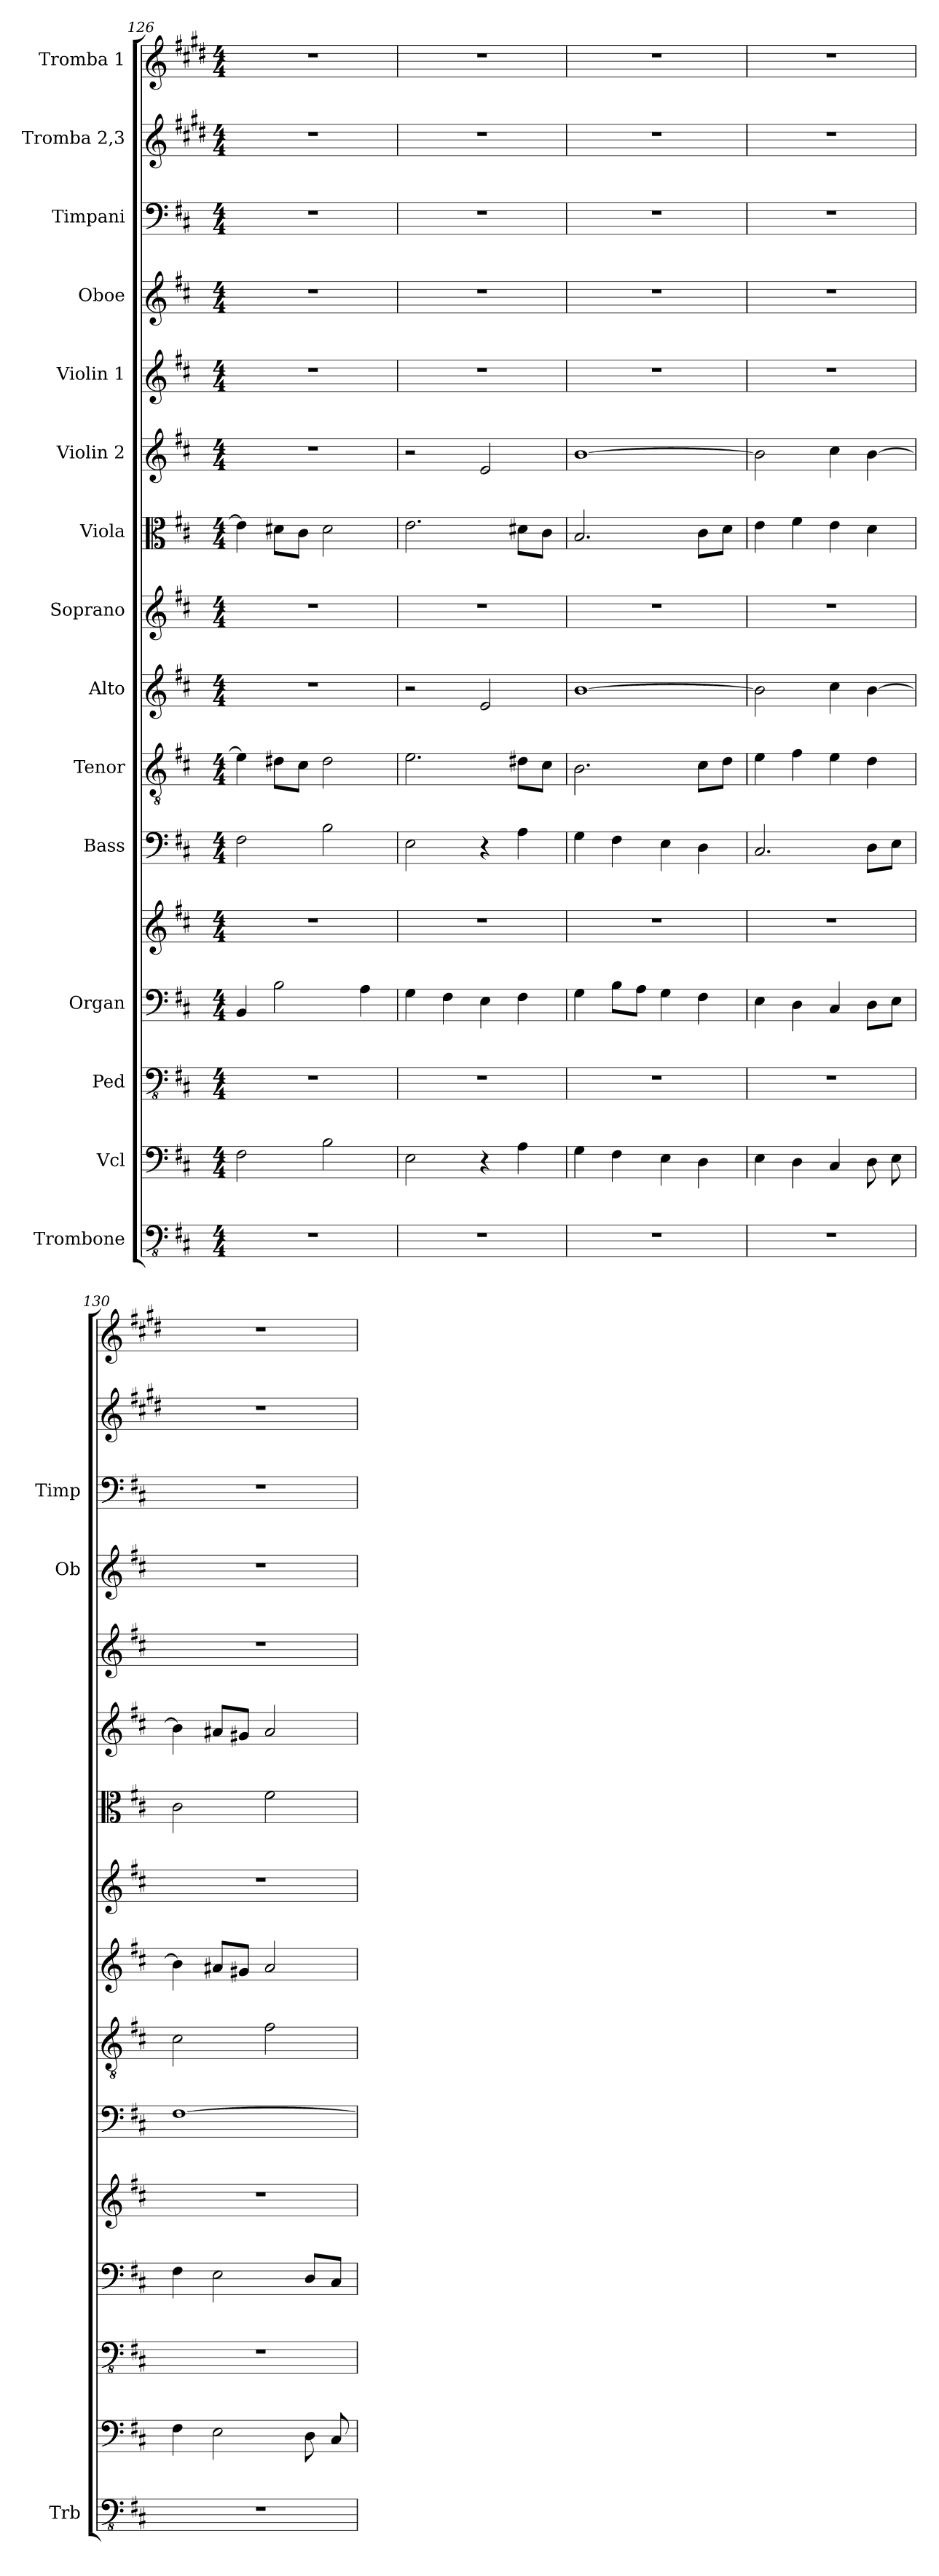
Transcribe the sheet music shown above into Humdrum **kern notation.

**kern	**kern	**kern	**kern	**kern	**kern	**kern	**kern	**kern	**kern	**kern	**kern	**kern	**kern	**kern	**kern
*part15	*part14	*part13	*part12	*part12	*part11	*part10	*part9	*part8	*part7	*part6	*part5	*part4	*part3	*part2	*part1
*staff16	*staff15	*staff14	*staff13	*staff12	*staff11	*staff10	*staff9	*staff8	*staff7	*staff6	*staff5	*staff4	*staff3	*staff2	*staff1
*I"Trombone	*I"Vcl	*I"Ped	*I"Organ	*	*I"Bass	*I"Tenor	*I"Alto	*I"Soprano	*I"Viola	*I"Violin 2	*I"Violin 1	*I"Oboe	*I"Timpani	*I"Tromba 2,3	*I"Tromba 1
*I'Trb	*	*	*	*	*	*	*	*	*	*	*	*I'Ob	*I'Timp	*	*
*clefFv4	*clefF4	*clefFv4	*clefF4	*clefG2	*clefF4	*clefGv2	*clefG2	*clefG2	*clefC3	*clefG2	*clefG2	*clefG2	*clefF4	*clefG2	*clefG2
*	*	*	*	*	*	*	*	*	*	*	*	*	*	*ITrd1c2	*ITrd1c2
*k[f#c#]	*k[f#c#]	*k[f#c#]	*k[f#c#]	*k[f#c#]	*k[f#c#]	*k[f#c#]	*k[f#c#]	*k[f#c#]	*k[f#c#]	*k[f#c#]	*k[f#c#]	*k[f#c#]	*k[f#c#]	*k[f#c#]	*k[f#c#]
*M4/4	*M4/4	*M4/4	*M4/4	*M4/4	*M4/4	*M4/4	*M4/4	*M4/4	*M4/4	*M4/4	*M4/4	*M4/4	*M4/4	*M4/4	*M4/4
=126	=126	=126	=126	=126	=126	=126	=126	=126	=126	=126	=126	=126	=126	=126	=126
1r	2F#\	1r	4BB/	1r	2F#\	4e\]	1r	1r	4e\]	1r	1r	1r	1r	1r	1r
.	.	.	2B\	.	.	8d#X\L	.	.	8d#X\L	.	.	.	.	.	.
.	.	.	.	.	.	8c#\J	.	.	8c#\J	.	.	.	.	.	.
.	2B\	.	.	.	2B\	2d#\	.	.	2d#\	.	.	.	.	.	.
.	.	.	4A\	.	.	.	.	.	.	.	.	.	.	.	.
=127	=127	=127	=127	=127	=127	=127	=127	=127	=127	=127	=127	=127	=127	=127	=127
1r	2E\	1r	4G\	1r	2E\	2.e\	2r	1r	2.e\	2r	1r	1r	1r	1r	1r
.	.	.	4F#\	.	.	.	.	.	.	.	.	.	.	.	.
.	4r	.	4E\	.	4r	.	2e/	.	.	2e/	.	.	.	.	.
.	4A\	.	4F#\	.	4A\	8d#X\L	.	.	8d#X\L	.	.	.	.	.	.
.	.	.	.	.	.	8c#\J	.	.	8c#\J	.	.	.	.	.	.
=128	=128	=128	=128	=128	=128	=128	=128	=128	=128	=128	=128	=128	=128	=128	=128
1r	4G\	1r	4G\	1r	4G\	2.B\	[1b	1r	2.B/	[1b	1r	1r	1r	1r	1r
.	4F#\	.	8B\L	.	4F#\	.	.	.	.	.	.	.	.	.	.
.	.	.	8A\J	.	.	.	.	.	.	.	.	.	.	.	.
.	4E\	.	4G\	.	4E\	.	.	.	.	.	.	.	.	.	.
.	4D\	.	4F#\	.	4D\	8c#\L	.	.	8c#\L	.	.	.	.	.	.
.	.	.	.	.	.	8d\J	.	.	8d\J	.	.	.	.	.	.
=129	=129	=129	=129	=129	=129	=129	=129	=129	=129	=129	=129	=129	=129	=129	=129
1r	4E\	1r	4E\	1r	2.C#/	4e\	2b\]	1r	4e\	2b\]	1r	1r	1r	1r	1r
.	4D\	.	4D\	.	.	4f#\	.	.	4f#\	.	.	.	.	.	.
.	4C#/	.	4C#/	.	.	4e\	4cc#\	.	4e\	4cc#\	.	.	.	.	.
.	8D\	.	8D\L	.	8D\L	4d\	[4b\	.	4d\	[4b\	.	.	.	.	.
.	8E\	.	8E\J	.	8E\J	.	.	.	.	.	.	.	.	.	.
=130	=130	=130	=130	=130	=130	=130	=130	=130	=130	=130	=130	=130	=130	=130	=130
1r	4F#\	1r	4F#\	1r	[1F#	2c#\	4b\]	1r	2c#\	4b\]	1r	1r	1r	1r	1r
.	2E\	.	2E\	.	.	.	8a#X/L	.	.	8a#X/L	.	.	.	.	.
.	.	.	.	.	.	.	8g#X/J	.	.	8g#X/J	.	.	.	.	.
.	.	.	.	.	.	2f#\	2a#/	.	2f#\	2a#/	.	.	.	.	.
.	8D\	.	8D/L	.	.	.	.	.	.	.	.	.	.	.	.
.	8C#/	.	8C#/J	.	.	.	.	.	.	.	.	.	.	.	.
=	=	=	=	=	=	=	=	=	=	=	=	=	=	=	=
*-	*-	*-	*-	*-	*-	*-	*-	*-	*-	*-	*-	*-	*-	*-	*-
